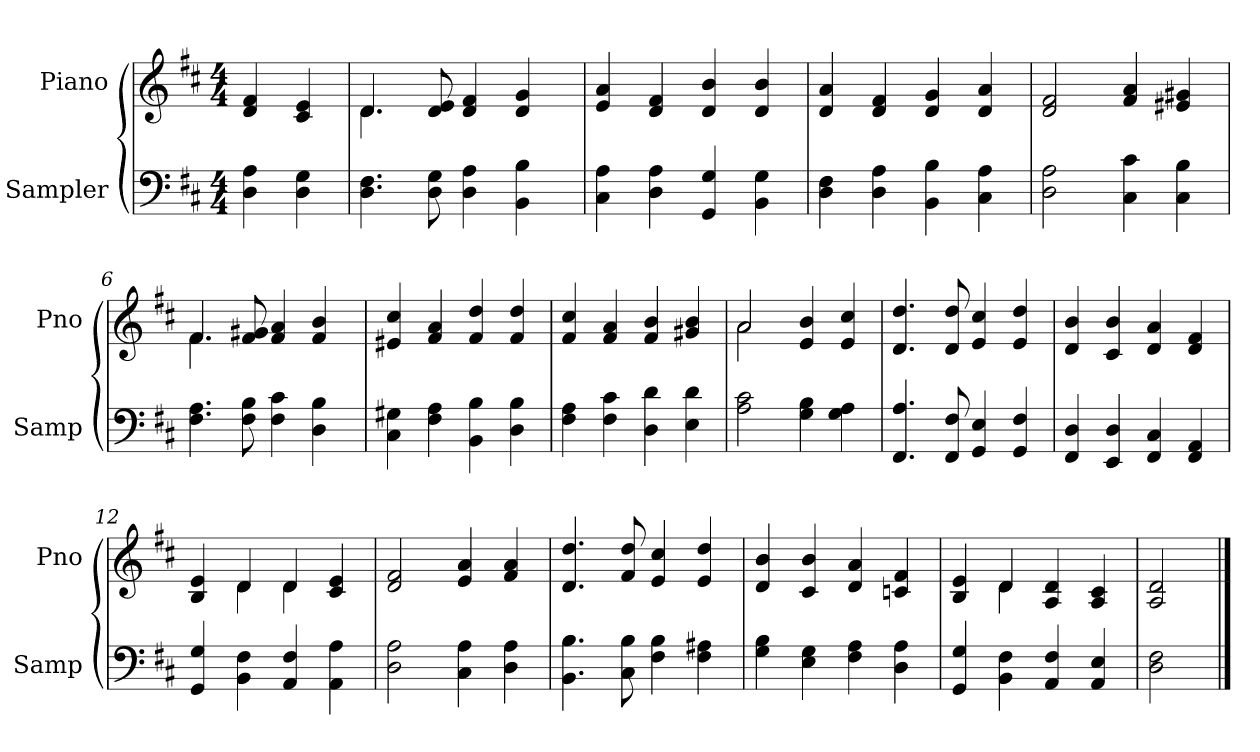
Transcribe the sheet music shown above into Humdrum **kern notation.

**kern	**kern
*part2	*part1
*staff2	*staff1
*I"Sampler	*I"Piano
*I'Samp	*I'Pno
*clefF4	*clefG2
*k[f#c#]	*k[f#c#]
*D:	*D:
*M4/4	*M4/4
=1	=1
4D 4A	4d 4f#
4D 4G	4c# 4e
=2	=2
*	*^
4.D 4.F#	4.d/	4.d
8D 8G	8d 8e	2ryy
4D 4A	4d 4f#	.
4BB 4B	4d 4g	.
.	.	8ryy
*	*v	*v
=3	=3
4C# 4A	4e 4a
4D 4A	4d 4f#
4GG 4G	4d 4b
4BB 4G	4d 4b
=4	=4
4D 4F#	4d 4a
4D 4A	4d 4f#
4BB 4B	4d 4g
4C# 4A	4d 4a
=5	=5
2D 2A	2d 2f#
4C# 4c#	4f# 4a
4C# 4B	4e#X 4g#X
=6	=6
*	*^
4.F# 4.A	4.f#/	4.f#
8F# 8B	8f# 8g#X	2ryy
4F# 4c#	4f# 4a	.
4D 4B	4f# 4b	.
.	.	8ryy
*	*v	*v
=7	=7
4C# 4G#X	4e#X 4cc#
4F# 4A	4f# 4a
4BB 4B	4f# 4dd
4D 4B	4f# 4dd
=8	=8
4F# 4A	4f# 4cc#
4F# 4c#	4f# 4a
4D 4d	4f# 4b
4E 4d	4g#X 4b
=9	=9
*	*^
2A 2c#	2a/	2a
4G 4B	4e 4b	2ryy
4G 4A	4e 4cc#	.
*	*v	*v
=10	=10
4.FF# 4.A	4.d 4.dd
8FF# 8F#	8d 8dd
4GG 4E	4e 4cc#
4GG 4F#	4e 4dd
=11	=11
4FF# 4D	4d 4b
4EE 4D	4c# 4b
4FF# 4C#	4d 4a
4FF# 4AA	4d 4f#
=12	=12
*	*^
4GG 4G	4B 4e	4ryy
4BB 4F#	4d/	4d
4AA 4F#	4d/	4d
4AA 4A	4c# 4e	4ryy
*	*v	*v
=13	=13
2D 2A	2d 2f#
4C# 4A	4e 4a
4D 4A	4f# 4a
=14	=14
4.BB 4.B	4.d 4.dd
8C# 8B	8f# 8dd
4F# 4B	4e 4cc#
4F# 4A#X	4e 4dd
=15	=15
4G 4B	4d 4b
4E 4G	4c# 4b
4F# 4A	4d 4a
4D 4A	4cn 4f#
=16	=16
*	*^
4GG 4G	4B 4e	4ryy
4BB 4F#	4d/	4d
4AA 4F#	4A 4d	2ryy
4AA 4E	4A 4c#	.
*	*v	*v
=17	=17
2D 2F#	2A 2d
==	==
*-	*-
